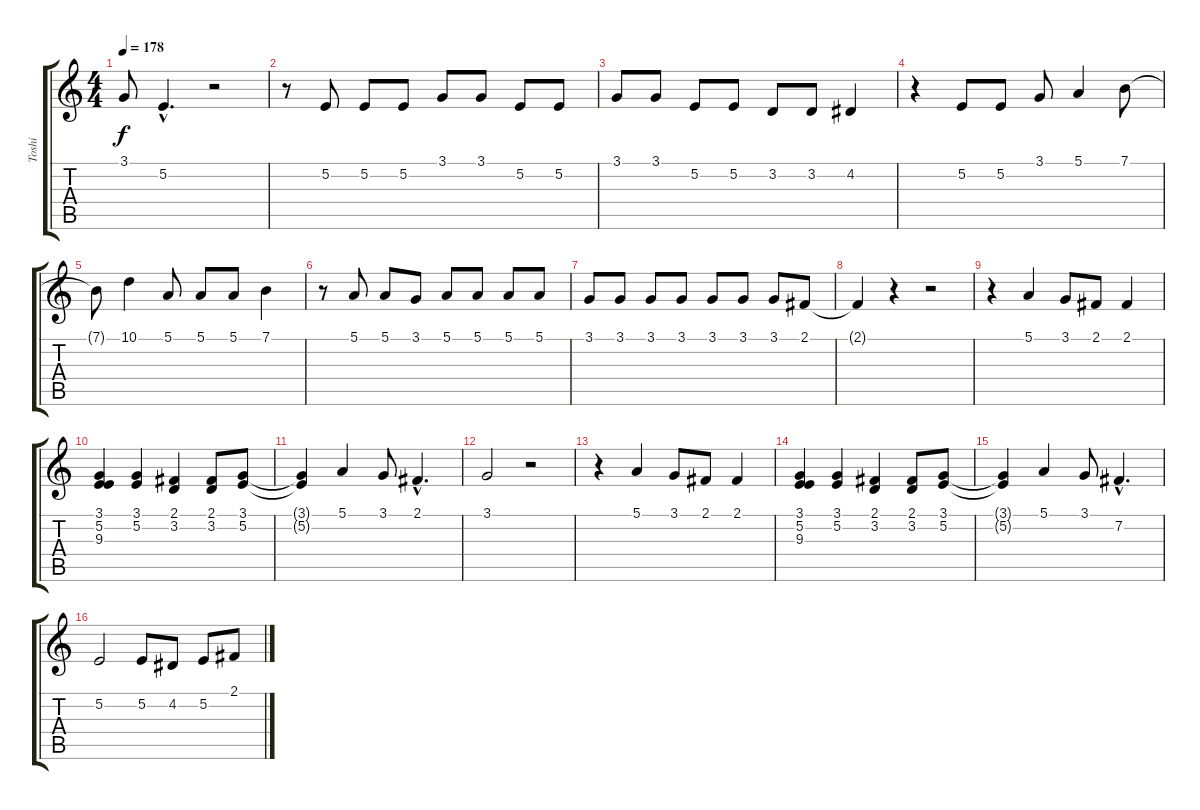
\track ("Toshi" "Toshi") {instrument trumpet}
\staff {score tabs}
\tuning (E4 B3 G3 D3 A2 E2) {hide}
\ts (4 4)
\tempo 178
\clef g2
\ks c
3.1{t}.8{dy f} 5.2{hac}.4{d} r.2 |
r.8 5.2.8 5.2.8 5.2.8 3.1.8 3.1.8 5.2.8 5.2.8 |
3.1.8 3.1.8 5.2.8 5.2.8 3.2.8 3.2.8 4.2.4 |
r.4 5.2.8 5.2.8 3.1.8 5.1.4 7.1.8 |
7.1{t}.8 10.1.4 5.1.8 5.1.8 5.1.8 7.1.4 |
r.8 5.1.8 5.1.8 3.1.8 5.1.8 5.1.8 5.1.8 5.1.8 |
3.1.8 3.1.8 3.1.8 3.1.8 3.1.8 3.1.8 3.1.8 2.1.8 |
2.1{t}.4 r.4 r.2 |
r.4 5.1.4 3.1.8 2.1.8 2.1.4 |
(3.1 5.2 9.3).4 (3.1 5.2).4 (2.1 3.2).4 (2.1 3.2).8 (3.1 5.2).8 |
(3.1{t} 5.2{t}).4 5.1.4 3.1.8 2.1{hac}.4{d} |
3.1.2 r.2 |
r.4 5.1.4 3.1.8 2.1.8 2.1.4 |
(3.1 5.2 9.3).4 (3.1 5.2).4 (2.1 3.2).4 (2.1 3.2).8 (3.1 5.2).8 |
(3.1{t} 5.2{t}).4 5.1.4 3.1.8 7.2{hac}.4{d} |
5.2.2 5.2.8 4.2.8 5.2.8 2.1.8
